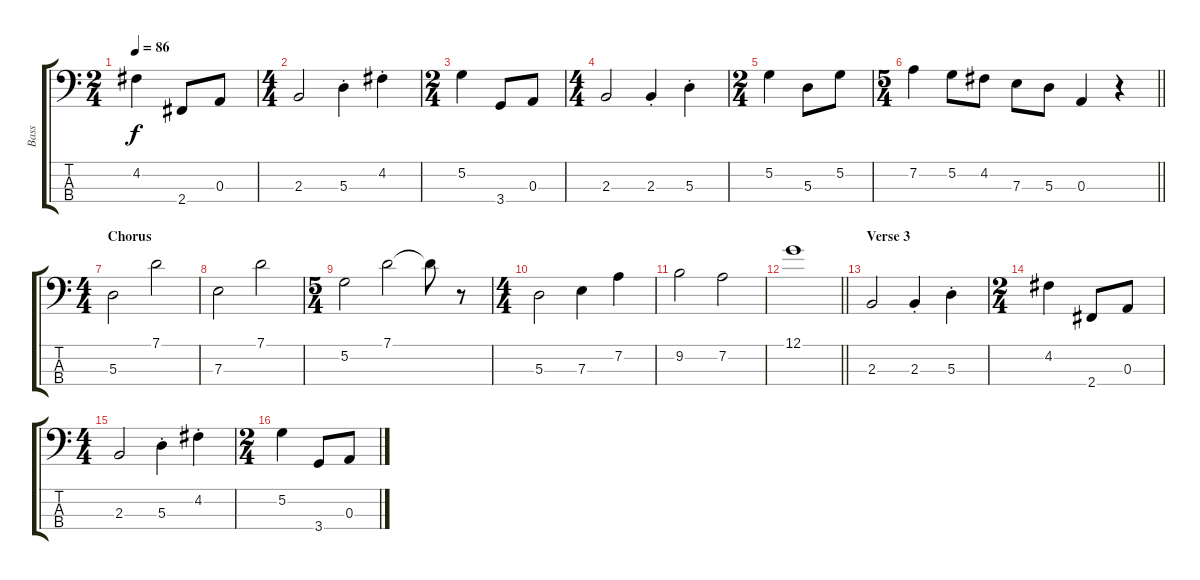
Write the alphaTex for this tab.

\track ("Bass" "Bass") {instrument electricbassfinger}
\staff {score tabs}
\tuning (G2 D2 A1 E1) {hide}
\ts (2 4)
\tempo 86
\clef f4
\ks c
4.2.4{dy f} 2.4.8 0.3.8 |
\ts (4 4)
2.3.2 5.3{st}.4 4.2{st}.4 |
\ts (2 4)
5.2.4 3.4.8 0.3.8 |
\ts (4 4)
2.3.2 2.3{st}.4 5.3{st}.4 |
\ts (2 4)
5.2.4 5.3.8 5.2.8 |
\ts (5 4)
\barLineRight lightlight
7.2.4 5.2.8 4.2.8 7.3.8 5.3.8 0.3.4 r.4 |
\ts (4 4)
\section ("" "Chorus")
5.3.2 7.1.2 |
7.3.2 7.1.2 |
\ts (5 4)
5.2.2 7.1.2 7.1{t}.8 r.8 |
\ts (4 4)
5.3.2 7.3.4 7.2.4 |
9.2.2 7.2.2 |
\barLineRight lightlight
12.1.1 |
\section ("" "Verse 3")
2.3.2 2.3{st}.4 5.3{st}.4 |
\ts (2 4)
4.2.4 2.4.8 0.3.8 |
\ts (4 4)
2.3.2 5.3{st}.4 4.2{st}.4 |
\ts (2 4)
5.2.4 3.4.8 0.3.8
